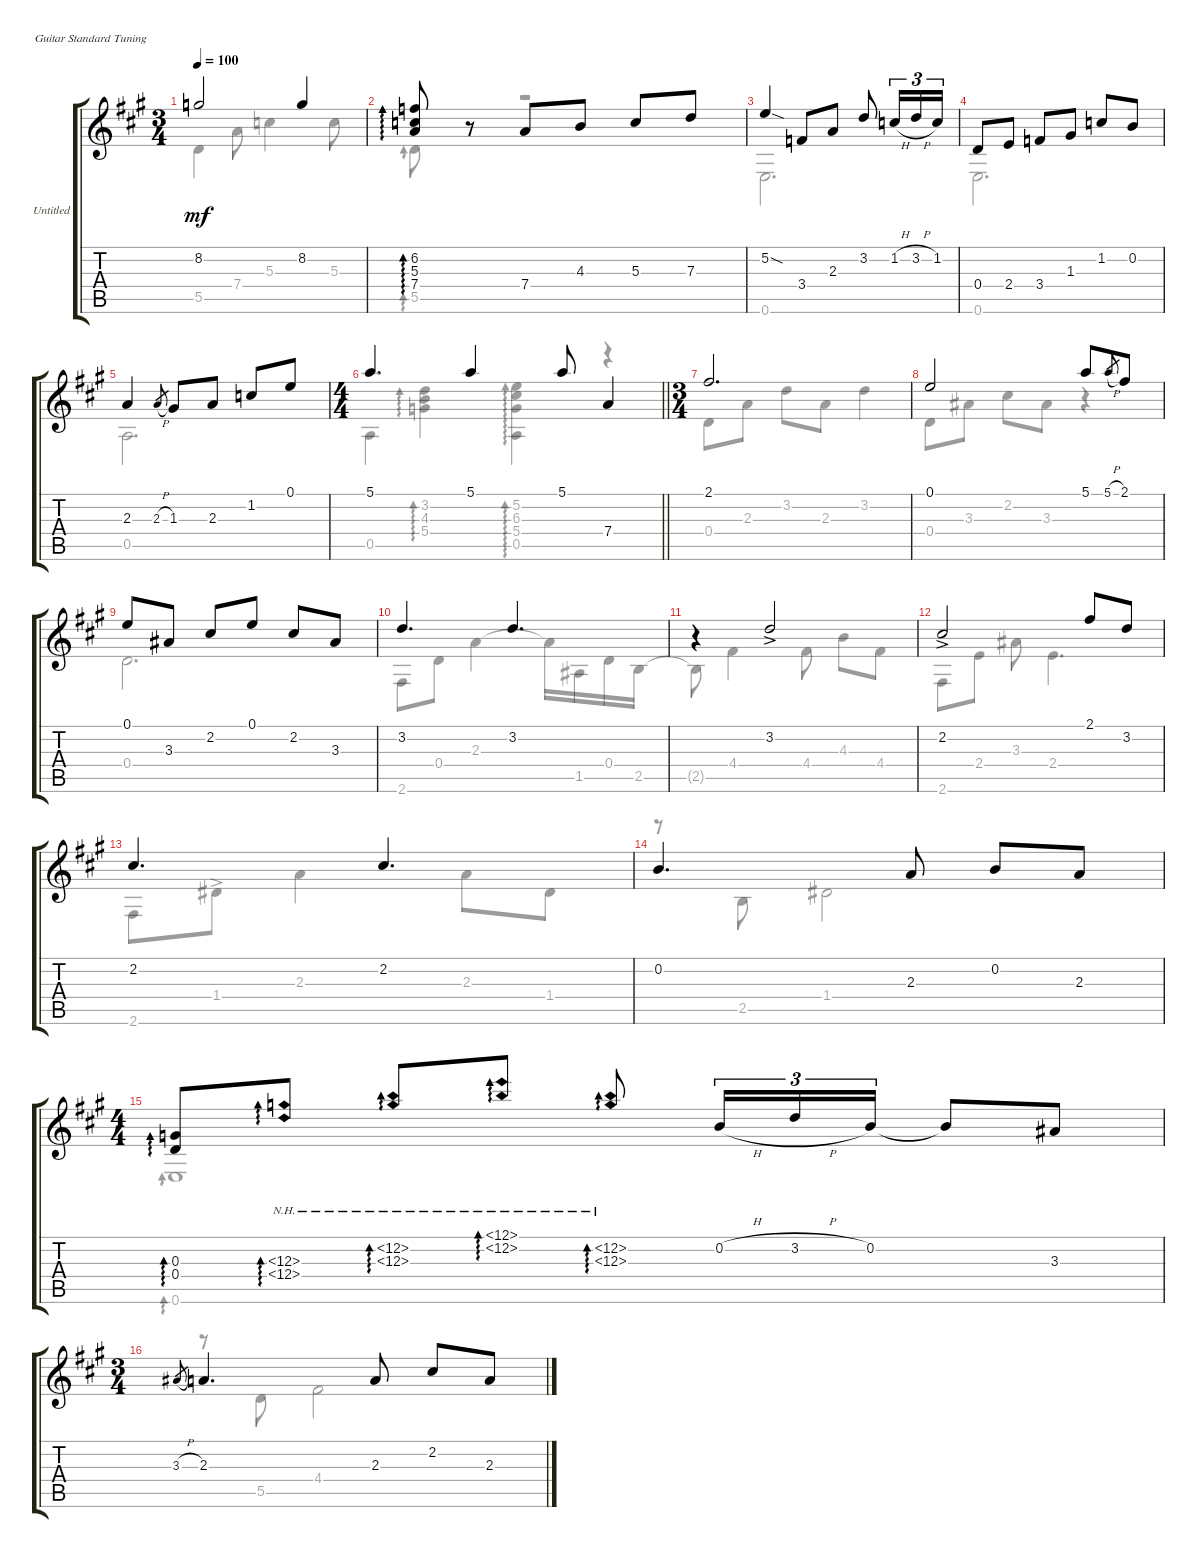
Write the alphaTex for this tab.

\bracketExtendMode groupsimilarinstruments
\firstSystemTrackNameOrientation horizontal
\otherSystemsTrackNameOrientation horizontal
\track ("Untitled" "Untitled") {instrument acousticguitarnylon}
\staff {score tabs}
\tuning (E4 B3 G3 D3 A2 E2)
\voice
\ts (3 4)
\tempo 100
\clef g2
\ks a
8.2.2{dy mf} 8.2.4 |
(6.2 5.3 7.4).8{ad 0} r.8 7.4.8 4.3.8 5.3.8 7.3.8 |
5.2{sod}.4 3.4.8 2.3.8 3.2.8 1.2{h}.16{tu (3 2)} 3.2{h}.16{tu (3 2)} 1.2.16{tu (3 2)} |
0.4.8 2.4.8 3.4.8 1.3.8 1.2.8 0.2.8 |
2.3.4 2.3{h}.8{gr} 1.3.8 2.3.8 1.2.8 0.1.8 |
\ts (4 4)
\barLineRight lightlight
5.1.4{d} 5.1.4 5.1.8 7.4.4 |
\ts (3 4)
2.1.2{d} |
0.1.2 5.1.8 5.1{h}.8{gr} 2.1.8 |
0.1.8 3.3.8 2.2.8 0.1.8 2.2.8 3.3.8 |
3.2.4{d} 3.2.4{d} |
r.4 3.2{ac}.2 |
2.2{ac}.2 2.1.8 3.2.8 |
2.2.4{d} 2.2.4{d} |
0.2.4{d} 2.3.8 0.2.8 2.3.8 |
\ts (4 4)
(0.3 0.4).8{ad 0} (12.3{nh} 12.4{nh}).8{ad 0} (12.2{nh} 12.3{nh}).8{ad 0} (12.1{nh} 12.2{nh}).8{ad 0} (12.2{nh} 12.3{nh}).8{ad 0} 0.2{h}.16{tu (3 2)} 3.2{h}.16{tu (3 2)} 0.2.16{tu (3 2)} 0.2{t}.8 3.3.8 |
\ts (3 4)
3.3{h}.8{gr} 2.3.4{d} 2.3.8 2.2.8 2.3.8
\voice
\clef g2
\ottava regular
\simile none
\ks a
5.5.4{dy mf} 7.4.8 5.3.4 5.3.8 |
5.5.8{ad 0} r.8 r.2 |
0.6.2{d} |
0.6.2{d} |
0.5.2{d} |
\barLineRight lightlight
0.5.4 (3.2 4.3 5.4).4{ad 0} (5.2 6.3 5.4 0.5).4{ad 0} r.4 |
0.4.8 2.3.8 3.2.8 2.3.8 3.2.4 |
0.4.8 3.3.8 2.2.8 3.3.8 r.4 |
0.4.2{d} |
2.6.8 0.4.8 2.3.4 2.3{t}.16 1.5.16 0.4.16 2.5.16 |
2.5{t}.8 4.4.4 4.4.8 4.3.8 4.4.8 |
2.6.8 2.4.8 3.3.8 2.4.4{d} |
2.6.8 1.4{ac}.8 2.3.4 2.3.8 1.4.8 |
r.8 2.5.8 1.4.2 |
0.6.1{ad 0} |
r.8 5.5.8 4.4.2
